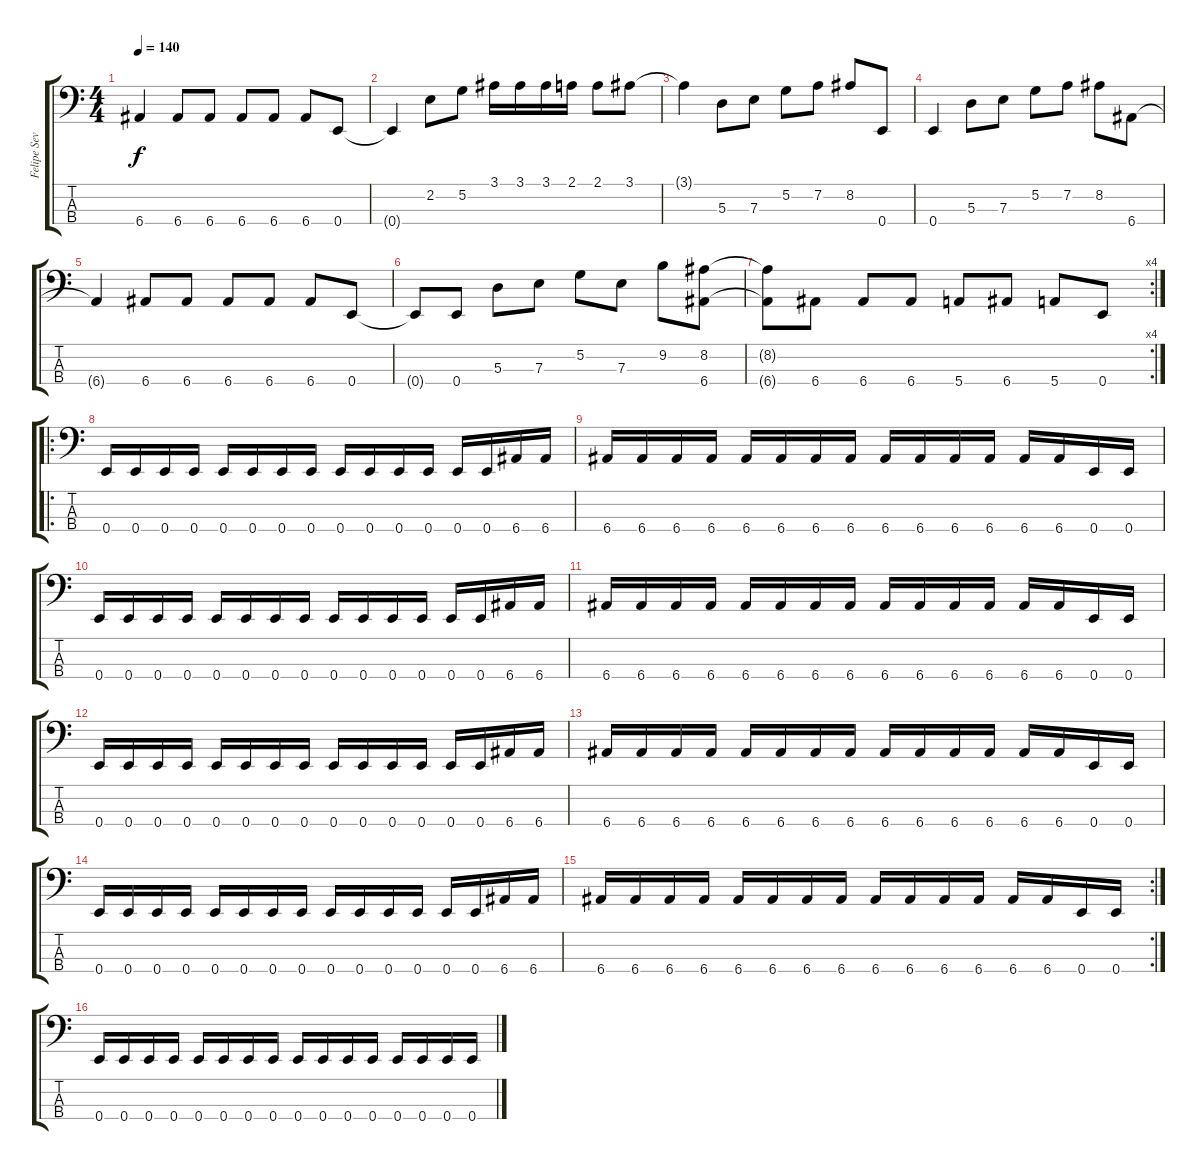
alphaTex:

\track ("Felipe Severino" "Felipe Sev") {instrument electricbassfinger}
\staff {score tabs}
\tuning (G2 D2 A1 E1) {hide}
\ts (4 4)
\tempo 140
\clef f4
\ks c
6.4{t}.4{dy f} 6.4.8 6.4.8 6.4.8 6.4.8 6.4.8 0.4.8 |
0.4{t}.4 2.2.8 5.2.8 3.1.16 3.1.16 3.1.16 2.1.16 2.1.8 3.1.8 |
3.1{t}.4 5.3.8 7.3.8 5.2.8 7.2.8 8.2.8 0.4.8 |
0.4.4 5.3.8 7.3.8 5.2.8 7.2.8 8.2.8 6.4.8 |
6.4{t}.4 6.4.8 6.4.8 6.4.8 6.4.8 6.4.8 0.4.8 |
0.4{t}.8 0.4.8 5.3.8 7.3.8 5.2.8 7.3.8 9.2.8 (8.2 6.4).8 |
\rc 4
(8.2{t} 6.4{t}).8 6.4.8 6.4.8 6.4.8 5.4.8 6.4.8 5.4.8 0.4.8 |
\ro
0.4.16{volume 16 instrument electricbassfinger} 0.4.16 0.4.16 0.4.16 0.4.16 0.4.16 0.4.16 0.4.16 0.4.16 0.4.16 0.4.16 0.4.16 0.4.16 0.4.16 6.4.16 6.4.16 |
6.4.16 6.4.16 6.4.16 6.4.16 6.4.16 6.4.16 6.4.16 6.4.16 6.4.16 6.4.16 6.4.16 6.4.16 6.4.16 6.4.16 0.4.16 0.4.16 |
0.4.16 0.4.16 0.4.16 0.4.16 0.4.16 0.4.16 0.4.16 0.4.16 0.4.16 0.4.16 0.4.16 0.4.16 0.4.16 0.4.16 6.4.16 6.4.16 |
6.4.16 6.4.16 6.4.16 6.4.16 6.4.16 6.4.16 6.4.16 6.4.16 6.4.16 6.4.16 6.4.16 6.4.16 6.4.16 6.4.16 0.4.16 0.4.16 |
0.4.16 0.4.16 0.4.16 0.4.16 0.4.16 0.4.16 0.4.16 0.4.16 0.4.16 0.4.16 0.4.16 0.4.16 0.4.16 0.4.16 6.4.16 6.4.16 |
6.4.16 6.4.16 6.4.16 6.4.16 6.4.16 6.4.16 6.4.16 6.4.16 6.4.16 6.4.16 6.4.16 6.4.16 6.4.16 6.4.16 0.4.16 0.4.16 |
0.4.16 0.4.16 0.4.16 0.4.16 0.4.16 0.4.16 0.4.16 0.4.16 0.4.16 0.4.16 0.4.16 0.4.16 0.4.16 0.4.16 6.4.16 6.4.16 |
\rc 2
6.4.16 6.4.16 6.4.16 6.4.16 6.4.16 6.4.16 6.4.16 6.4.16 6.4.16 6.4.16 6.4.16 6.4.16 6.4.16 6.4.16 0.4.16 0.4.16 |
0.4.16 0.4.16 0.4.16 0.4.16 0.4.16 0.4.16 0.4.16 0.4.16 0.4.16 0.4.16 0.4.16 0.4.16 0.4.16 0.4.16 0.4.16 0.4.16
